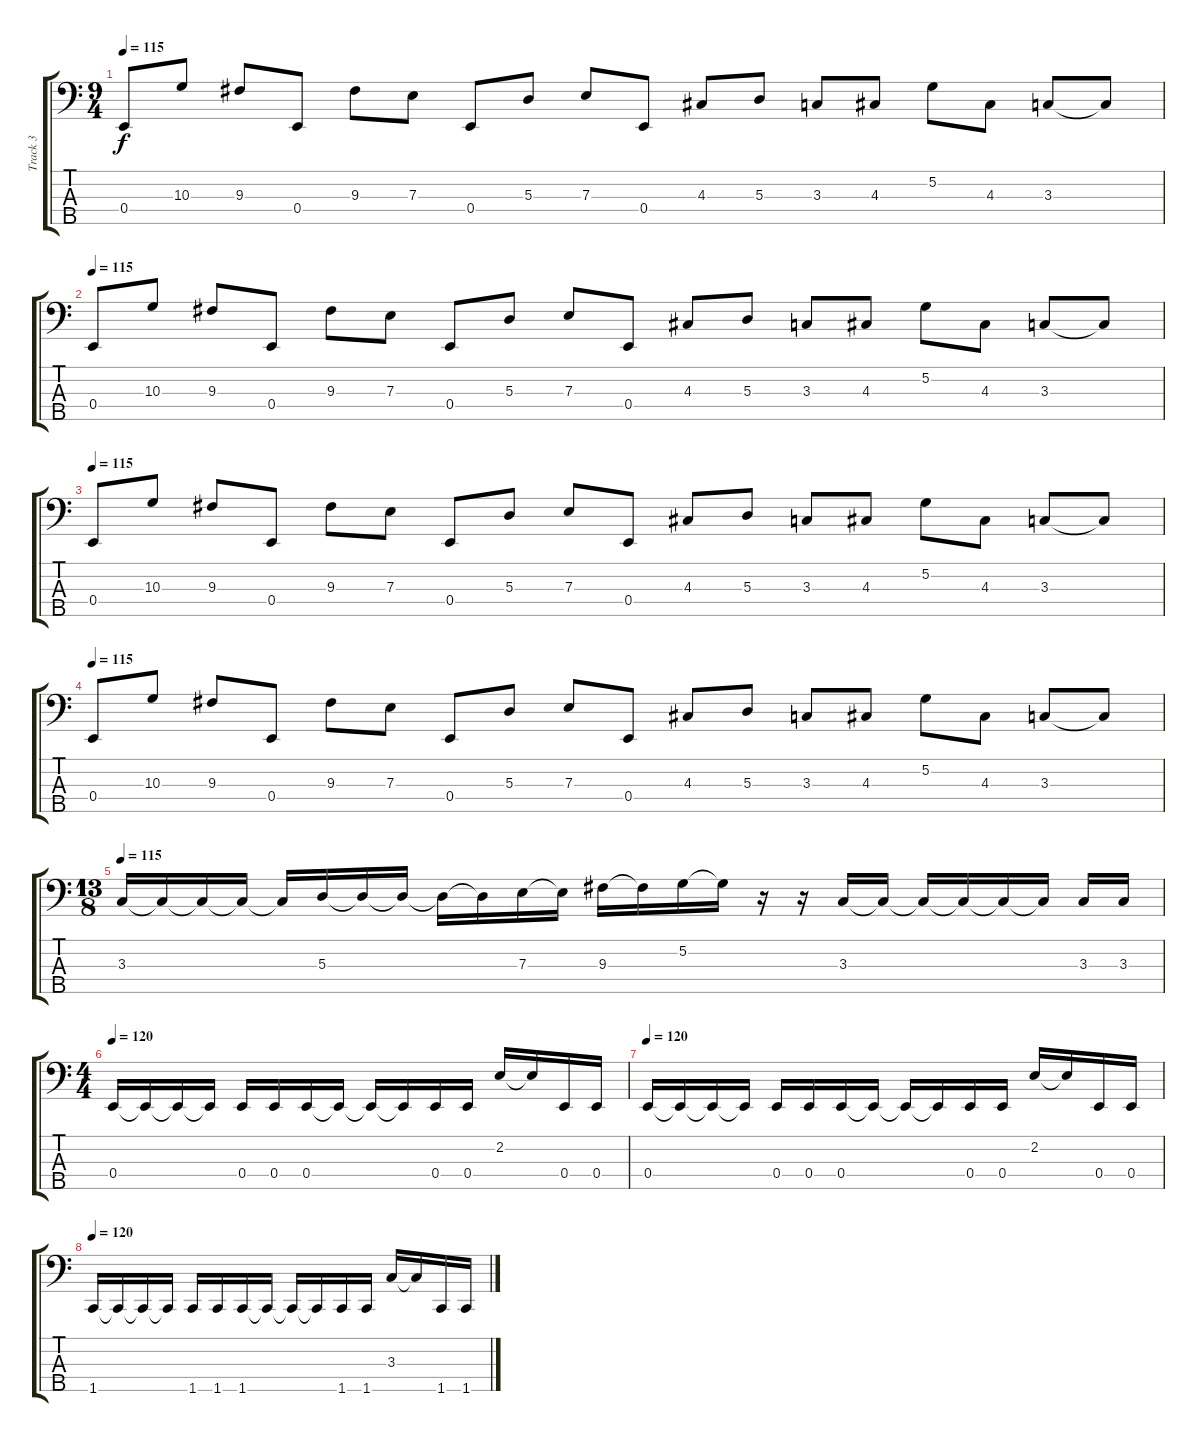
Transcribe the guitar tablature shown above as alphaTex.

\track ("Track 3" "Track 3") {instrument electricbassfinger}
\staff {score tabs}
\tuning (G2 D2 A1 E1 B0) {hide}
\ts (9 4)
\tempo 115
\clef f4
\ks c
0.4.8{dy f} 10.3.8 9.3.8 0.4.8 9.3.8 7.3.8 0.4.8 5.3.8 7.3.8 0.4.8 4.3.8 5.3.8 3.3.8 4.3.8 5.2.8 4.3.8 3.3.8 3.3{t}.8 |
\tempo 115
0.4.8 10.3.8 9.3.8 0.4.8 9.3.8 7.3.8 0.4.8 5.3.8 7.3.8 0.4.8 4.3.8 5.3.8 3.3.8 4.3.8 5.2.8 4.3.8 3.3.8 3.3{t}.8 |
\tempo 115
0.4.8 10.3.8 9.3.8 0.4.8 9.3.8 7.3.8 0.4.8 5.3.8 7.3.8 0.4.8 4.3.8 5.3.8 3.3.8 4.3.8 5.2.8 4.3.8 3.3.8 3.3{t}.8 |
\tempo 115
0.4.8 10.3.8 9.3.8 0.4.8 9.3.8 7.3.8 0.4.8 5.3.8 7.3.8 0.4.8 4.3.8 5.3.8 3.3.8 4.3.8 5.2.8 4.3.8 3.3.8 3.3{t}.8 |
\ts (13 8)
\tempo 115
3.3.16 3.3{t}.16 3.3{t}.16 3.3{t}.16 3.3{t}.16 5.3.16 5.3{t}.16 5.3{t}.16 5.3{t}.16 5.3{t}.16 7.3.16 7.3{t}.16 9.3.16 9.3{t}.16 5.2.16 5.2{t}.16 r.16 r.16 3.3.16 3.3{t}.16 3.3{t}.16 3.3{t}.16 3.3{t}.16 3.3{t}.16 3.3.16 3.3.16 |
\ts (4 4)
\tempo 120
0.4.16 0.4{t}.16 0.4{t}.16 0.4{t}.16 0.4.16 0.4.16 0.4.16 0.4{t}.16 0.4{t}.16 0.4{t}.16 0.4.16 0.4.16 2.2.16 2.2{t}.16 0.4.16 0.4.16 |
\tempo 120
0.4.16 0.4{t}.16 0.4{t}.16 0.4{t}.16 0.4.16 0.4.16 0.4.16 0.4{t}.16 0.4{t}.16 0.4{t}.16 0.4.16 0.4.16 2.2.16 2.2{t}.16 0.4.16 0.4.16 |
\tempo 120
1.5.16 1.5{t}.16 1.5{t}.16 1.5{t}.16 1.5.16 1.5.16 1.5.16 1.5{t}.16 1.5{t}.16 1.5{t}.16 1.5.16 1.5.16 3.3.16 3.3{t}.16 1.5.16 1.5.16
